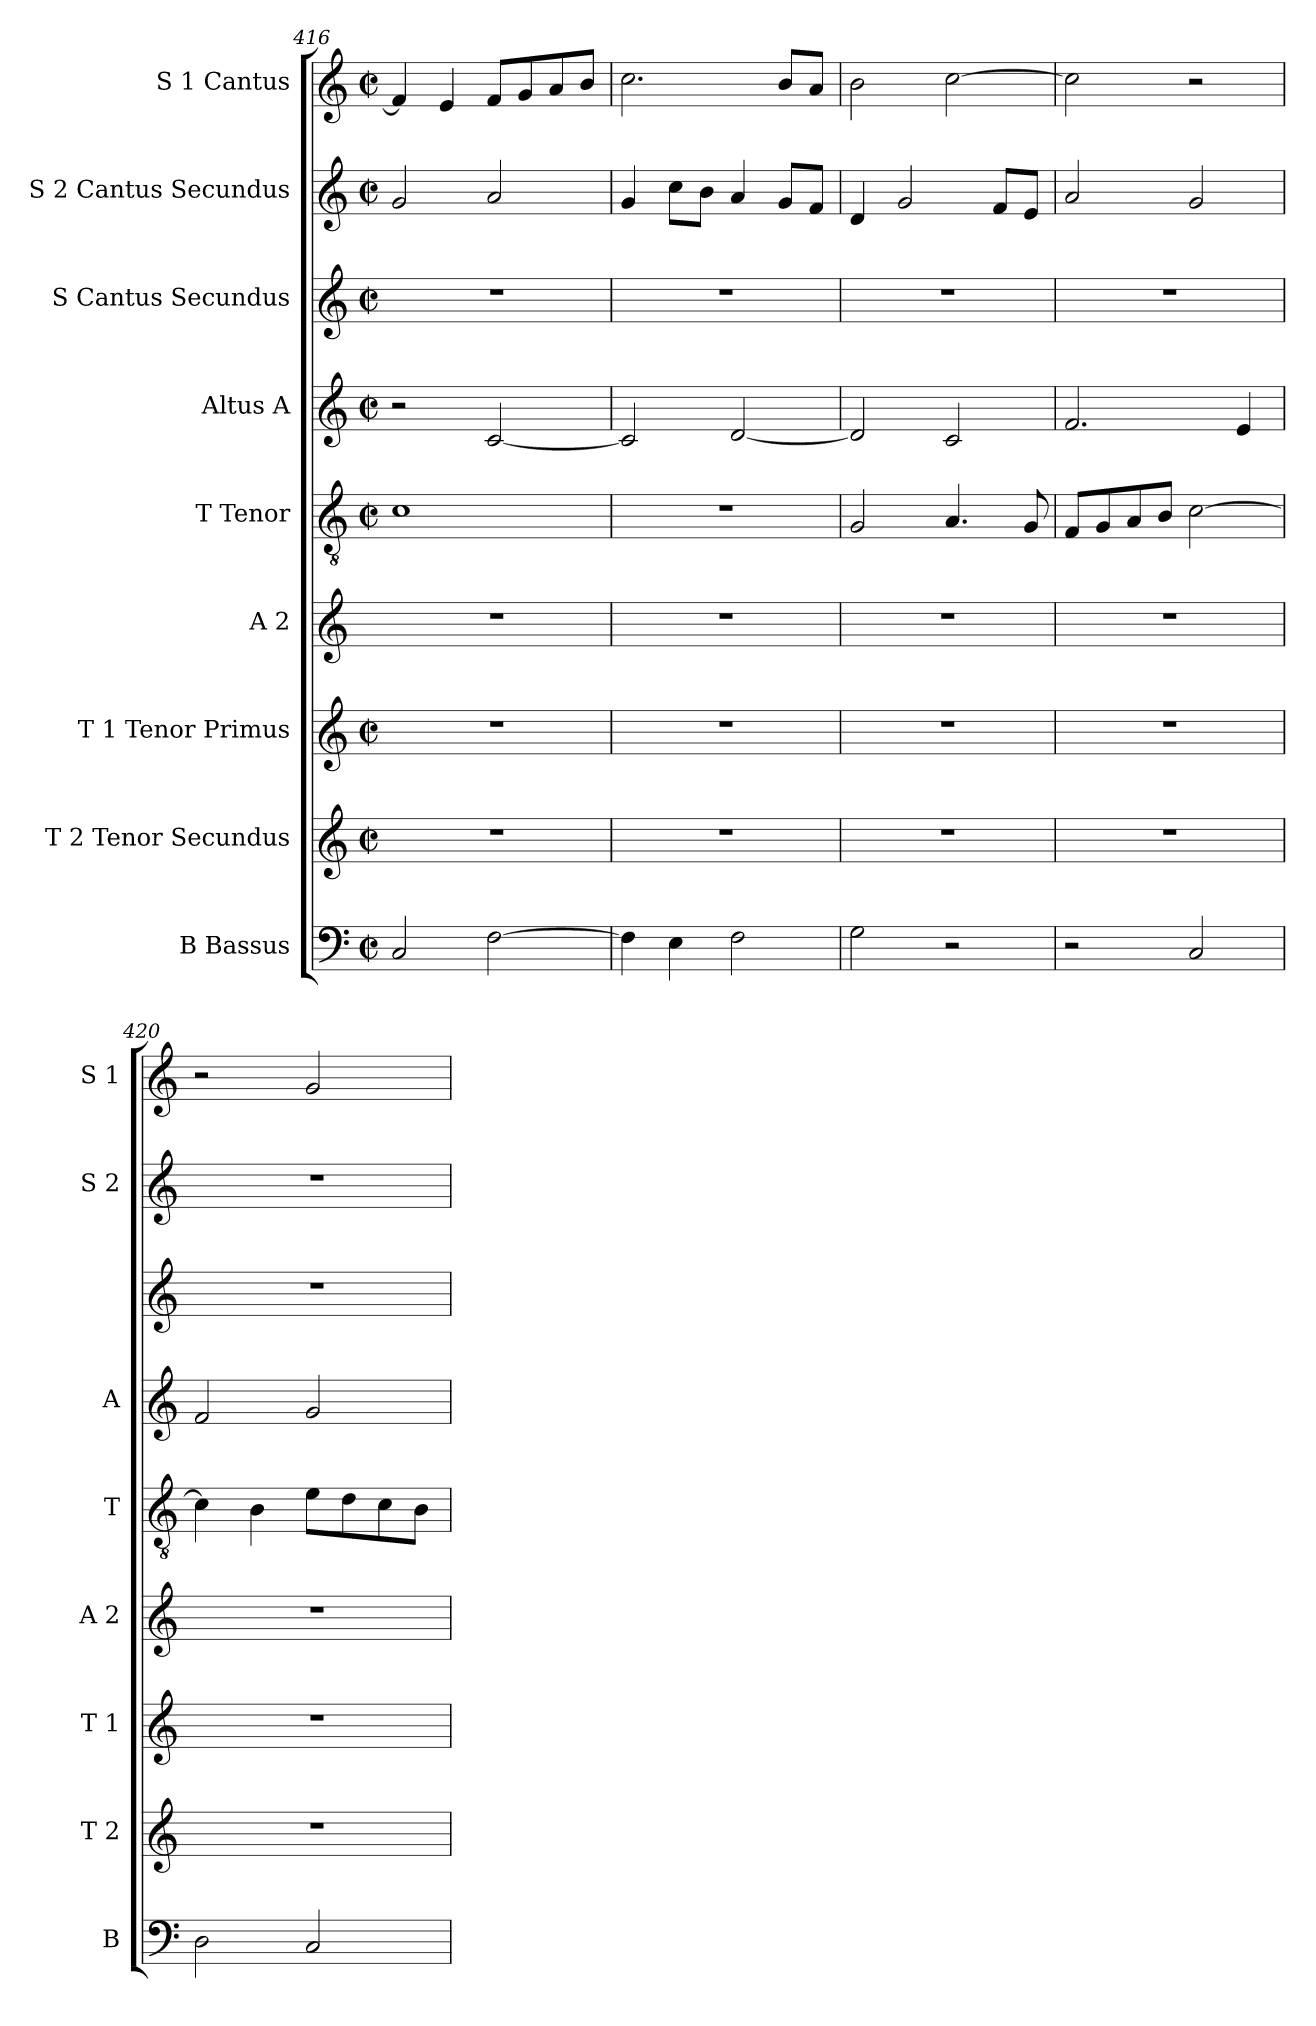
**kern	**kern	**kern	**kern	**kern	**kern	**kern	**kern	**kern
*part9	*part8	*part7	*part6	*part5	*part4	*part3	*part2	*part1
*staff9	*staff8	*staff7	*staff6	*staff5	*staff4	*staff3	*staff2	*staff1
*I"B Bassus	*I"T 2 Tenor Secundus	*I"T 1 Tenor Primus	*I"A 2	*I"T Tenor	*I"Altus A	*I"S Cantus Secundus	*I"S 2 Cantus Secundus	*I"S 1 Cantus
*I'B	*I'T 2	*I'T 1	*I'A 2	*I'T	*I'A	*	*I'S 2	*I'S 1
!!LO:LB:g=z
*clefF4	*clefG2	*clefG2	*clefG2	*clefGv2	*clefG2	*clefG2	*clefG2	*clefG2
*k[]	*k[]	*k[]	*k[]	*k[]	*k[]	*k[]	*k[]	*k[]
*C:	*C:	*C:	*C:	*C:	*C:	*C:	*C:	*C:
*M2/2	*M2/2	*M2/2	*	*M2/2	*M2/2	*M2/2	*M2/2	*M2/2
*met(c|)	*met(c|)	*met(c|)	*	*met(c|)	*met(c|)	*met(c|)	*met(c|)	*met(c|)
=416	=416	=416	=416	=416	=416	=416	=416	=416
2C/	1r	1r	1r	1c	2r	1r	2g/	4f/]
.	.	.	.	.	.	.	.	4e/
[>2F\	.	.	.	.	[<2c/	.	2a/	8f/L
.	.	.	.	.	.	.	.	8g/
.	.	.	.	.	.	.	.	8a/
.	.	.	.	.	.	.	.	8b/J
=417	=417	=417	=417	=417	=417	=417	=417	=417
4F\]	1r	1r	1r	1r	2c/]	1r	4g/	2.cc\
4E\	.	.	.	.	.	.	8cc\L	.
.	.	.	.	.	.	.	8b\J	.
2F\	.	.	.	.	[<2d/	.	4a/	.
.	.	.	.	.	.	.	8g/L	8b/L
.	.	.	.	.	.	.	8f/J	8a/J
=418	=418	=418	=418	=418	=418	=418	=418	=418
2G\	1r	1r	1r	2G/	2d/]	1r	4d/	2b\
.	.	.	.	.	.	.	2g/	.
2r	.	.	.	4.A/	2c/	.	.	[>2cc\
.	.	.	.	.	.	.	8f/L	.
.	.	.	.	8G/	.	.	8e/J	.
=419	=419	=419	=419	=419	=419	=419	=419	=419
2r	1r	1r	1r	8F/L	2.f/	1r	2a/	2cc\]
.	.	.	.	8G/	.	.	.	.
.	.	.	.	8A/	.	.	.	.
.	.	.	.	8B/J	.	.	.	.
2C/	.	.	.	[>2c\	.	.	2g/	2r
.	.	.	.	.	4e/	.	.	.
=420	=420	=420	=420	=420	=420	=420	=420	=420
2D\	1r	1r	1r	4c\]	2f/	1r	1r	2r
.	.	.	.	4B\	.	.	.	.
2C/	.	.	.	8e\L	2g/	.	.	2g/
.	.	.	.	8d\	.	.	.	.
.	.	.	.	8c\	.	.	.	.
.	.	.	.	8B\J	.	.	.	.
=	=	=	=	=	=	=	=	=
*-	*-	*-	*-	*-	*-	*-	*-	*-
